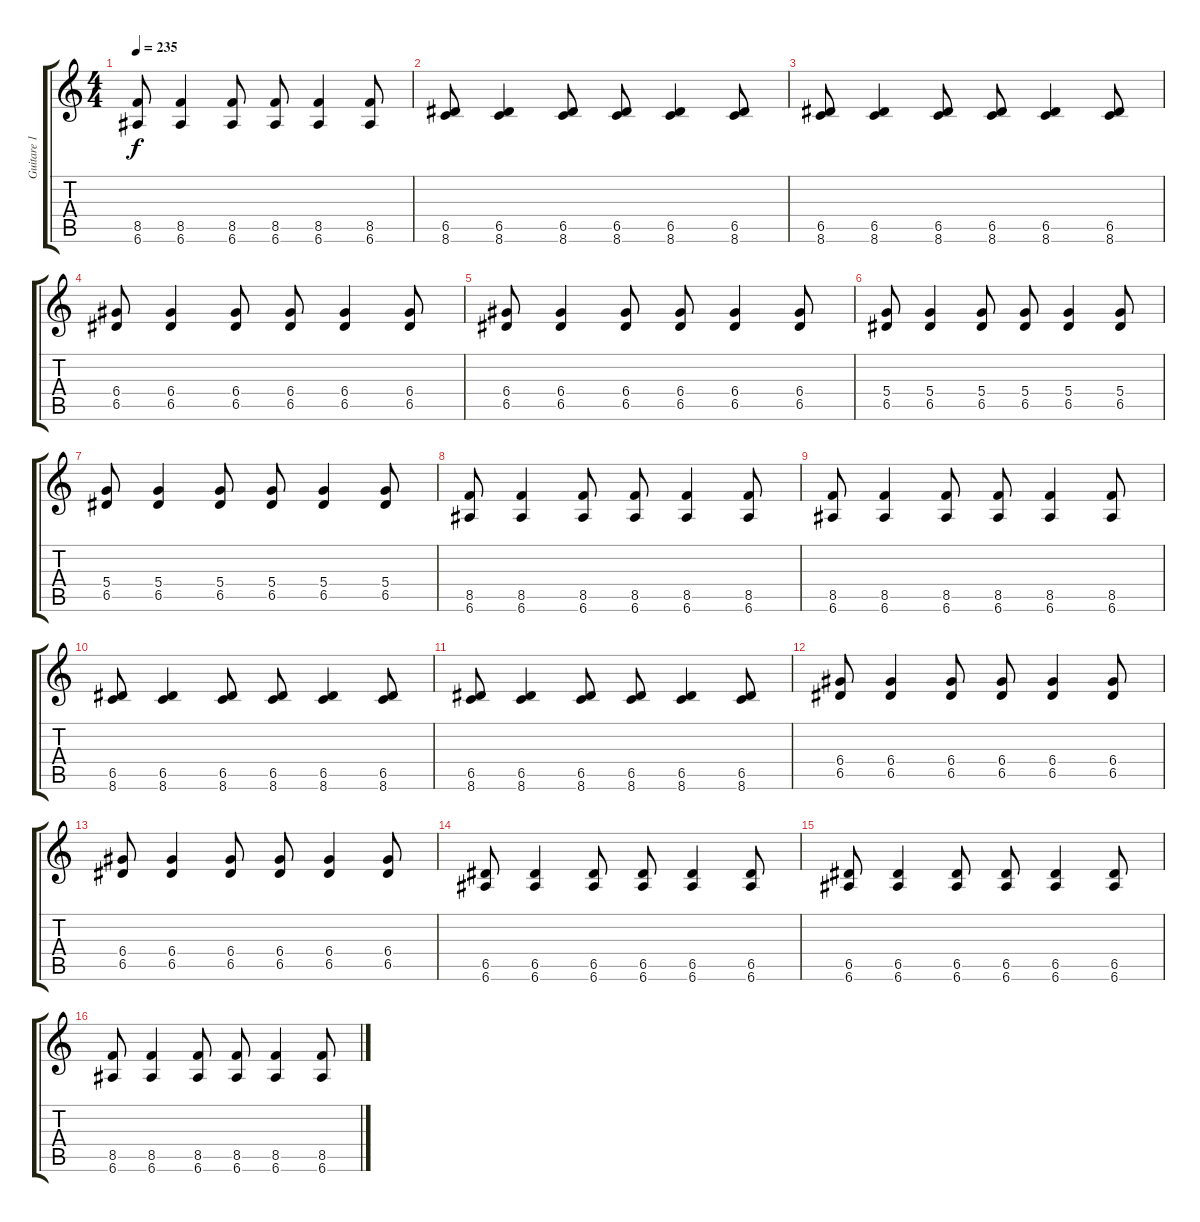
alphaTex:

\track ("Guitare 1" "Guitare 1") {instrument distortionguitar}
\staff {score tabs}
\tuning (E4 B3 G3 D3 A2 E2) {hide}
\ts (4 4)
\tempo 235
\clef g2
\ks c
(8.5 6.6).8{dy f} (8.5 6.6).4 (8.5 6.6).8 (8.5 6.6).8 (8.5 6.6).4 (8.5 6.6).8 |
(6.5 8.6).8 (6.5 8.6).4 (6.5 8.6).8 (6.5 8.6).8 (6.5 8.6).4 (6.5 8.6).8 |
(6.5 8.6).8 (6.5 8.6).4 (6.5 8.6).8 (6.5 8.6).8 (6.5 8.6).4 (6.5 8.6).8 |
(6.4 6.5).8 (6.4 6.5).4 (6.4 6.5).8 (6.4 6.5).8 (6.4 6.5).4 (6.4 6.5).8 |
(6.4 6.5).8 (6.4 6.5).4 (6.4 6.5).8 (6.4 6.5).8 (6.4 6.5).4 (6.4 6.5).8 |
(5.4 6.5).8 (5.4 6.5).4 (5.4 6.5).8 (5.4 6.5).8 (5.4 6.5).4 (5.4 6.5).8 |
(5.4 6.5).8 (5.4 6.5).4 (5.4 6.5).8 (5.4 6.5).8 (5.4 6.5).4 (5.4 6.5).8 |
(8.5 6.6).8 (8.5 6.6).4 (8.5 6.6).8 (8.5 6.6).8 (8.5 6.6).4 (8.5 6.6).8 |
(8.5 6.6).8 (8.5 6.6).4 (8.5 6.6).8 (8.5 6.6).8 (8.5 6.6).4 (8.5 6.6).8 |
(6.5 8.6).8 (6.5 8.6).4 (6.5 8.6).8 (6.5 8.6).8 (6.5 8.6).4 (6.5 8.6).8 |
(6.5 8.6).8 (6.5 8.6).4 (6.5 8.6).8 (6.5 8.6).8 (6.5 8.6).4 (6.5 8.6).8 |
(6.4 6.5).8 (6.4 6.5).4 (6.4 6.5).8 (6.4 6.5).8 (6.4 6.5).4 (6.4 6.5).8 |
(6.4 6.5).8 (6.4 6.5).4 (6.4 6.5).8 (6.4 6.5).8 (6.4 6.5).4 (6.4 6.5).8 |
(6.5 6.6).8 (6.5 6.6).4 (6.5 6.6).8 (6.5 6.6).8 (6.5 6.6).4 (6.5 6.6).8 |
(6.5 6.6).8 (6.5 6.6).4 (6.5 6.6).8 (6.5 6.6).8 (6.5 6.6).4 (6.5 6.6).8 |
(8.5 6.6).8 (8.5 6.6).4 (8.5 6.6).8 (8.5 6.6).8 (8.5 6.6).4 (8.5 6.6).8
